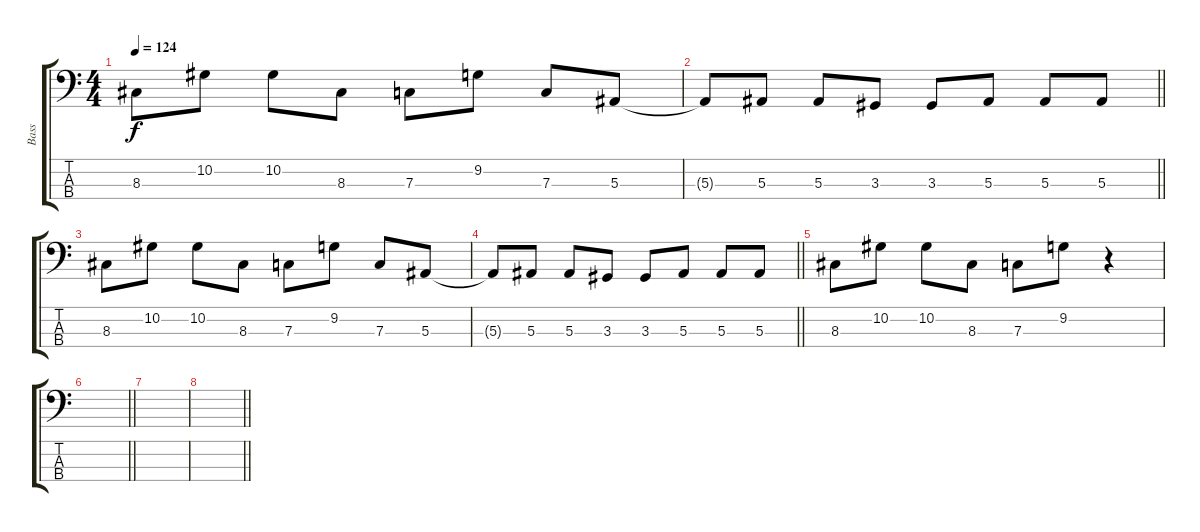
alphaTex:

\track ("Bass" "Bass") {instrument electricbassfinger}
\staff {score tabs}
\tuning (Eb2 Bb1 F1 C1) {hide}
\ts (4 4)
\tempo 124
\clef f4
\ks c
8.3.8{dy f} 10.2.8 10.2.8 8.3.8 7.3.8 9.2.8 7.3.8 5.3.8 |
\barLineRight lightlight
5.3{t}.8 5.3.8 5.3.8 3.3.8 3.3.8 5.3.8 5.3.8 5.3.8 |
8.3.8 10.2.8 10.2.8 8.3.8 7.3.8 9.2.8 7.3.8 5.3.8 |
\barLineRight lightlight
5.3{t}.8 5.3.8 5.3.8 3.3.8 3.3.8 5.3.8 5.3.8 5.3.8 |
8.3.8 10.2.8 10.2.8 8.3.8 7.3.8 9.2.8 r.4 |
\barLineRight lightlight
|
|
\barLineRight lightlight
